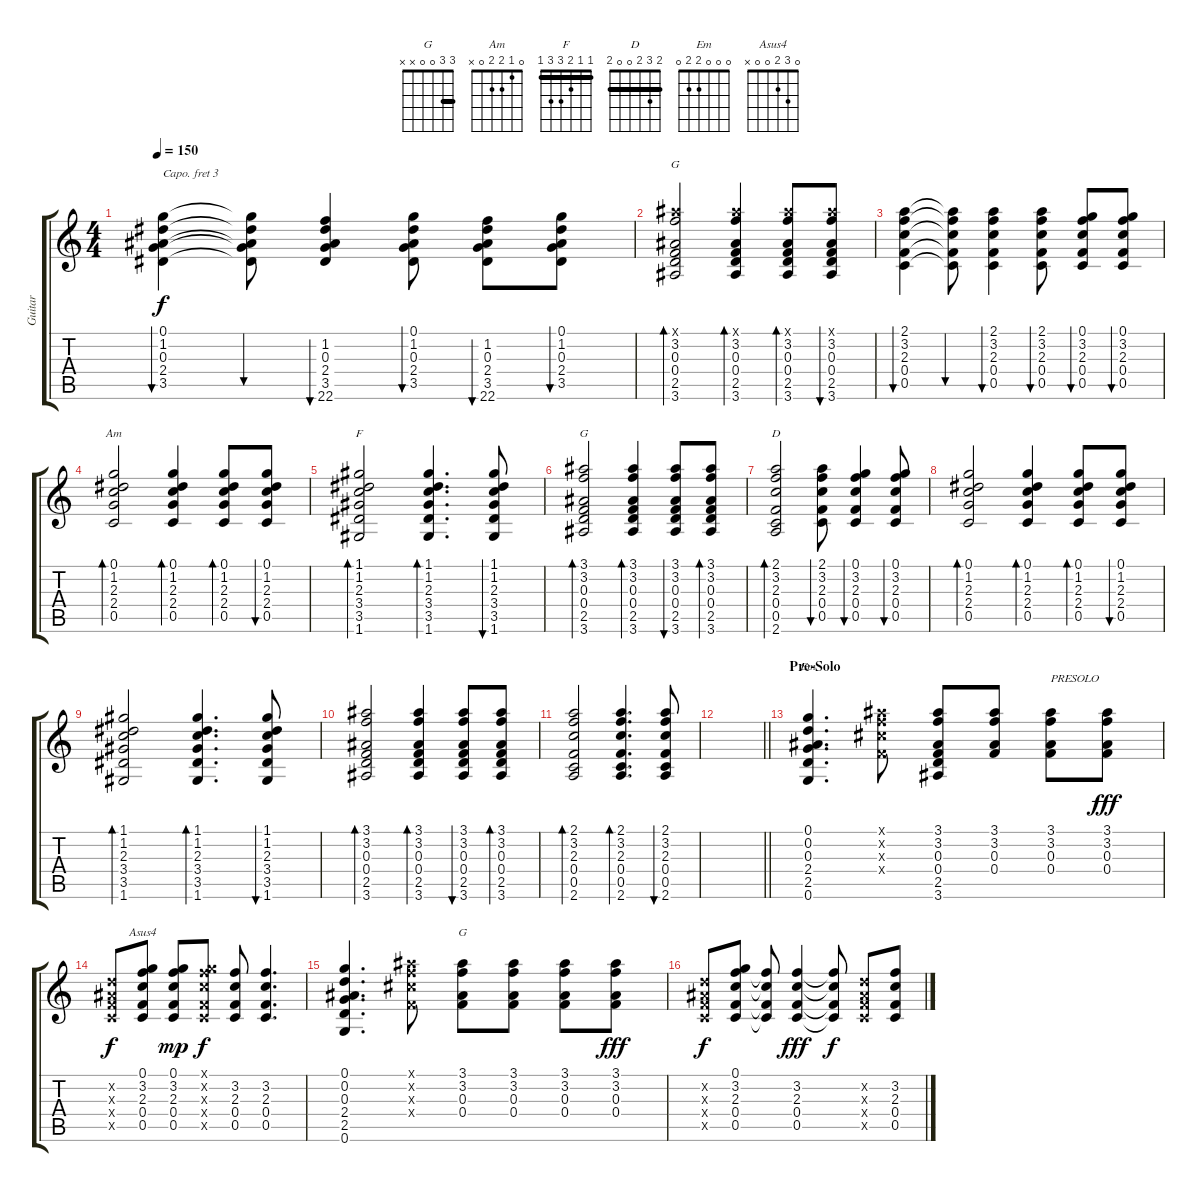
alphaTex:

\track ("Guitar" "Guitar") {instrument acousticguitarsteel}
\staff {score tabs}
\capo 3
\tuning (E4 B3 G3 D3 A2 E2) {hide}
\chord ("G" x 3 0 0 2 3)
\chord ("Am" 0 1 2 2 0 x)
\chord ("F" 1 1 2 3 3 1) {barre 1}
\chord ("G" 3 3 0 0 2 3) {barre 3}
\chord ("D" 2 3 2 0 0 2) {barre 2}
\chord ("Em" 0 0 0 2 2 0)
\chord ("Asus4" 0 3 2 0 0 x)
\chord ("G" 3 3 0 0 x x) {barre 3}
\ts (4 4)
\tempo 150
\clef g2
\ks c
(0.1 1.2 0.3 2.4 3.5).4{bu 30 dy f} (0.1{t} 1.2{t} 0.3{t} 2.4{t} 3.5{t}).8{bu 30} (1.2 0.3 2.4 3.5 22.6).4{bu 30} (0.1 1.2 0.3 2.4 3.5).8{bu 30} (1.2 0.3 2.4 3.5 22.6).8{bu 30} (0.1 1.2 0.3 2.4 3.5).8{bu 30} |
(3.1{x} 3.2 0.3 0.4 2.5 3.6).2{bd 60 ch "G"} (3.1{x} 3.2 0.3 0.4 2.5 3.6).4{bd 60} (3.1{x} 3.2 0.3 0.4 2.5 3.6).8{bd 60} (3.1{x} 3.2 0.3 0.4 2.5 3.6).8{bu 60} |
(2.1 3.2 2.3 0.4 0.5).4{bu 30} (2.1{t} 3.2{t} 2.3{t} 0.4{t} 0.5{t}).8{bu 30} (2.1 3.2 2.3 0.4 0.5).4{bu 30} (2.1 3.2 2.3 0.4 0.5).8{bu 30} (0.1 3.2 2.3 0.4 0.5).8{bu 30} (0.1 3.2 2.3 0.4 0.5).8{bu 30} |
(0.1 1.2 2.3 2.4 0.5).2{bd 60 ch "Am"} (0.1 1.2 2.3 2.4 0.5).4{bd 60} (0.1 1.2 2.3 2.4 0.5).8{bd 60} (0.1 1.2 2.3 2.4 0.5).8{bu 60} |
(1.1 1.2 2.3 3.4 3.5 1.6).2{bd 60 ch "F"} (1.1 1.2 2.3 3.4 3.5 1.6).4{d bd 60} (1.1 1.2 2.3 3.4 3.5 1.6).8{bu 60} |
(3.1 3.2 0.3 0.4 2.5 3.6).2{bd 60 ch "G"} (3.1 3.2 0.3 0.4 2.5 3.6).4{bd 60} (3.1 3.2 0.3 0.4 2.5 3.6).8{bu 60} (3.1 3.2 0.3 0.4 2.5 3.6).8{bd 60} |
(2.1 3.2 2.3 0.4 0.5 2.6).2{bd 60 ch "D"} (2.1 3.2 2.3 0.4 0.5).8{bu 30} (0.1 3.2 2.3 0.4 0.5).4{bu 30} (0.1 3.2 2.3 0.4 0.5).8{bu 30} |
(0.1 1.2 2.3 2.4 0.5).2{bd 60} (0.1 1.2 2.3 2.4 0.5).4{bd 60} (0.1 1.2 2.3 2.4 0.5).8{bd 60} (0.1 1.2 2.3 2.4 0.5).8{bu 60} |
(1.1 1.2 2.3 3.4 3.5 1.6).2{bd 60} (1.1 1.2 2.3 3.4 3.5 1.6).4{d bd 60} (1.1 1.2 2.3 3.4 3.5 1.6).8{bu 60} |
(3.1 3.2 0.3 0.4 2.5 3.6).2{bd 60} (3.1 3.2 0.3 0.4 2.5 3.6).4{bd 60} (3.1 3.2 0.3 0.4 2.5 3.6).8{bu 60} (3.1 3.2 0.3 0.4 2.5 3.6).8{bd 60} |
(2.1 3.2 2.3 0.4 0.5 2.6).2{bd 60} (2.1 3.2 2.3 0.4 0.5 2.6).4{d bd 60} (2.1 3.2 2.3 0.4 0.5 2.6).8{bu 60} |
\barLineRight lightlight
|
\section ("" "Pre-Solo")
(0.1 0.2 0.3 2.4 2.5 0.6).4{d ch "Em"} (3.1{x} 3.2{x} 3.3{x} 0.4{x}).8 (3.1 3.2 0.3 0.4 2.5 3.6).8 (3.1 3.2 0.3 0.4).8 (3.1 3.2 0.3 0.4).8{txt "PRESOLO"} (3.1 3.2 0.3 0.4).8{dy fff} |
(0.2{x} 0.3{x} 0.4{x} 0.5{x}).8{dy f} (0.1 3.2 2.3 0.4 0.5).8{ch "Asus4"} (0.1 3.2 2.3 0.4 0.5).8{dy mp} (0.1{x} 3.2{x} 2.3{x} 0.4{x} 0.5{x}).8{dy f} (3.2 2.3 0.4 0.5).8 (3.2 2.3 0.4 0.5).4{d} |
(0.1 0.2 0.3 2.4 2.5 0.6).4{d} (3.1{x} 3.2{x} 3.3{x} 0.4{x}).8 (3.1 3.2 0.3 0.4).8{ch "G"} (3.1 3.2 0.3 0.4).8 (3.1 3.2 0.3 0.4).8 (3.1 3.2 0.3 0.4).8{dy fff} |
(0.2{x} 0.3{x} 0.4{x} 0.5{x}).8{dy f} (0.1 3.2 2.3 0.4 0.5).8 (3.2{t} 2.3{t} 0.4{t} 0.5{t}).8 (3.2 2.3 0.4 0.5).4{dy fff} (3.2{t} 2.3{t} 0.4{t} 0.5{t}).8{dy f} (0.2{x} 0.3{x} 0.4{x} 0.5{x}).8 (3.2 2.3 0.4 0.5).8
